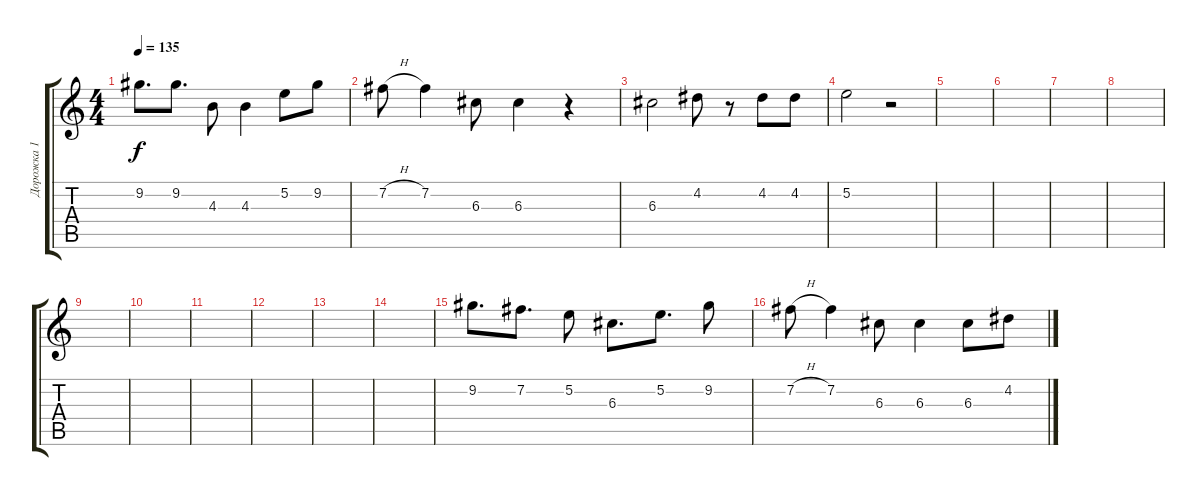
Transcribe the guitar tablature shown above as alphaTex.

\track ("Дорожка 1" "Дорожка 1") {instrument electricguitarjazz}
\staff {score tabs}
\tuning (E4 B3 G3 D3 A2 E2) {hide}
\ts (4 4)
\tempo 135
\clef g2
\ks c
9.2.8{d dy f} 9.2.8{d} 4.3.8 4.3.4 5.2.8 9.2.8 |
7.2{h}.8 7.2.4 6.3.8 6.3.4 r.4 |
6.3.2 4.2.8 r.8 4.2.8 4.2.8 |
5.2.2 r.2 |
|
|
|
|
|
|
|
|
|
|
9.2.8{d} 7.2.8{d} 5.2.8 6.3.8{d} 5.2.8{d} 9.2.8 |
7.2{h}.8 7.2.4 6.3.8 6.3.4 6.3.8 4.2.8
